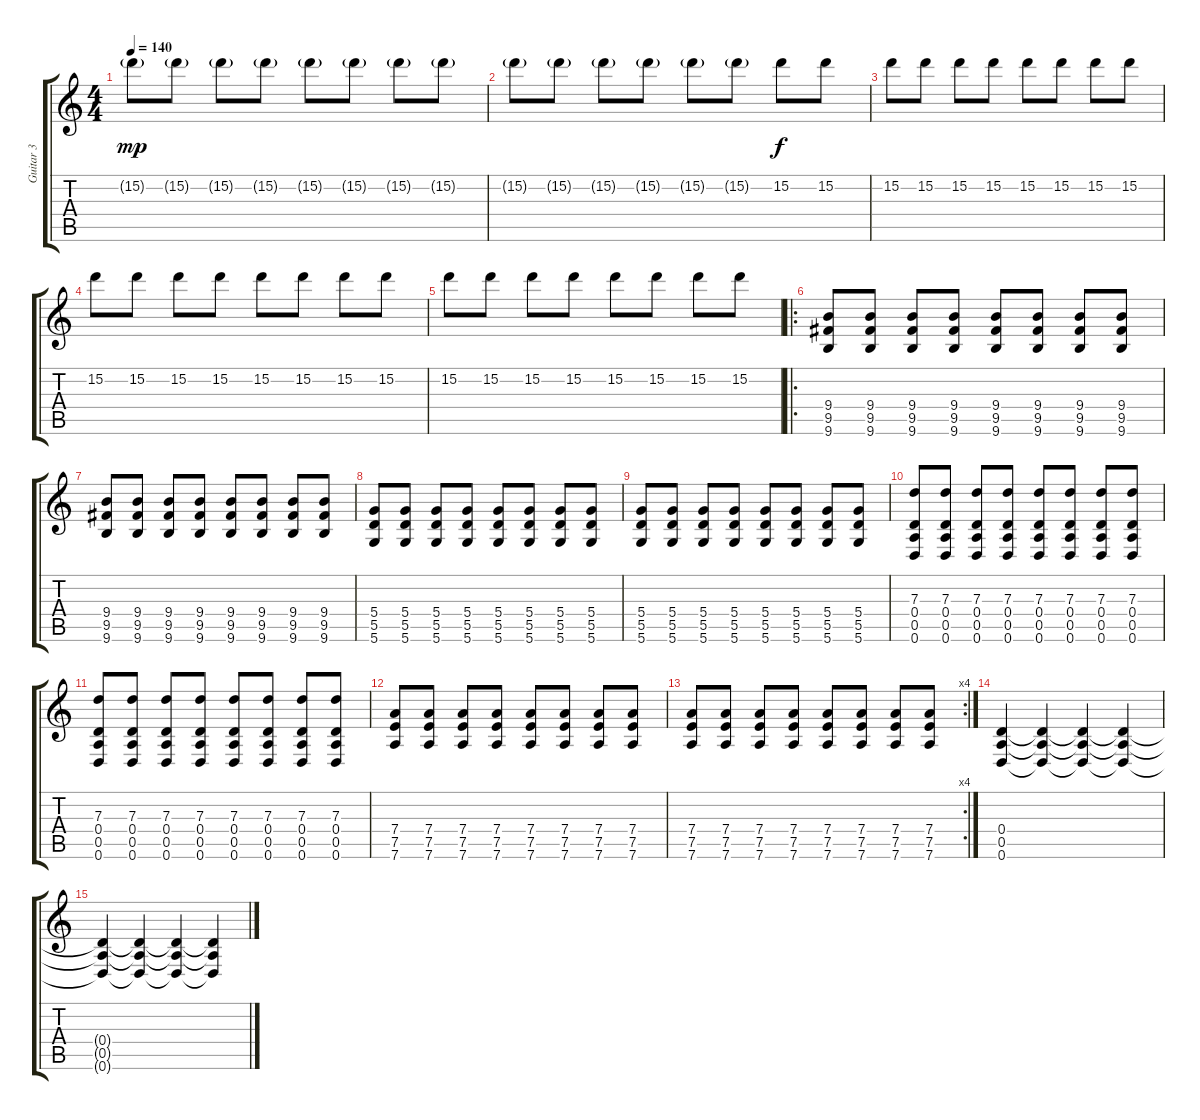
\track ("Guitar 3" "Guitar 3") {instrument overdrivenguitar}
\staff {score tabs}
\tuning (E4 B3 G3 D3 A2 D2) {hide}
\ts (4 4)
\tempo 140
\clef g2
\ks c
15.2{g}.8{dy mp} 15.2{g}.8 15.2{g}.8 15.2{g}.8 15.2{g}.8 15.2{g}.8 15.2{g}.8 15.2{g}.8 |
15.2{g}.8 15.2{g}.8 15.2{g}.8 15.2{g}.8 15.2{g}.8 15.2{g}.8 15.2.8{dy f} 15.2.8 |
15.2.8 15.2.8 15.2.8 15.2.8 15.2.8 15.2.8 15.2.8 15.2.8 |
15.2.8 15.2.8 15.2.8 15.2.8 15.2.8 15.2.8 15.2.8 15.2.8 |
15.2.8 15.2.8 15.2.8 15.2.8 15.2.8 15.2.8 15.2.8 15.2.8 |
\ro
(9.4 9.5 9.6).8 (9.4 9.5 9.6).8 (9.4 9.5 9.6).8 (9.4 9.5 9.6).8 (9.4 9.5 9.6).8 (9.4 9.5 9.6).8 (9.4 9.5 9.6).8 (9.4 9.5 9.6).8 |
(9.4 9.5 9.6).8 (9.4 9.5 9.6).8 (9.4 9.5 9.6).8 (9.4 9.5 9.6).8 (9.4 9.5 9.6).8 (9.4 9.5 9.6).8 (9.4 9.5 9.6).8 (9.4 9.5 9.6).8 |
(5.4 5.5 5.6).8 (5.4 5.5 5.6).8 (5.4 5.5 5.6).8 (5.4 5.5 5.6).8 (5.4 5.5 5.6).8 (5.4 5.5 5.6).8 (5.4 5.5 5.6).8 (5.4 5.5 5.6).8 |
(5.4 5.5 5.6).8 (5.4 5.5 5.6).8 (5.4 5.5 5.6).8 (5.4 5.5 5.6).8 (5.4 5.5 5.6).8 (5.4 5.5 5.6).8 (5.4 5.5 5.6).8 (5.4 5.5 5.6).8 |
(7.3 0.4 0.5 0.6).8 (7.3 0.4 0.5 0.6).8 (7.3 0.4 0.5 0.6).8 (7.3 0.4 0.5 0.6).8 (7.3 0.4 0.5 0.6).8 (7.3 0.4 0.5 0.6).8 (7.3 0.4 0.5 0.6).8 (7.3 0.4 0.5 0.6).8 |
(7.3 0.4 0.5 0.6).8 (7.3 0.4 0.5 0.6).8 (7.3 0.4 0.5 0.6).8 (7.3 0.4 0.5 0.6).8 (7.3 0.4 0.5 0.6).8 (7.3 0.4 0.5 0.6).8 (7.3 0.4 0.5 0.6).8 (7.3 0.4 0.5 0.6).8 |
(7.4 7.5 7.6).8 (7.4 7.5 7.6).8 (7.4 7.5 7.6).8 (7.4 7.5 7.6).8 (7.4 7.5 7.6).8 (7.4 7.5 7.6).8 (7.4 7.5 7.6).8 (7.4 7.5 7.6).8 |
\rc 4
(7.4 7.5 7.6).8 (7.4 7.5 7.6).8 (7.4 7.5 7.6).8 (7.4 7.5 7.6).8 (7.4 7.5 7.6).8 (7.4 7.5 7.6).8 (7.4 7.5 7.6).8 (7.4 7.5 7.6).8 |
(0.4 0.5 0.6).4 (0.4{t} 0.5{t} 0.6{t}).4 (0.4{t} 0.5{t} 0.6{t}).4 (0.4{t} 0.5{t} 0.6{t}).4 |
(0.4{t} 0.5{t} 0.6{t}).4 (0.4{t} 0.5{t} 0.6{t}).4 (0.4{t} 0.5{t} 0.6{t}).4 (0.4{t} 0.5{t} 0.6{t}).4
